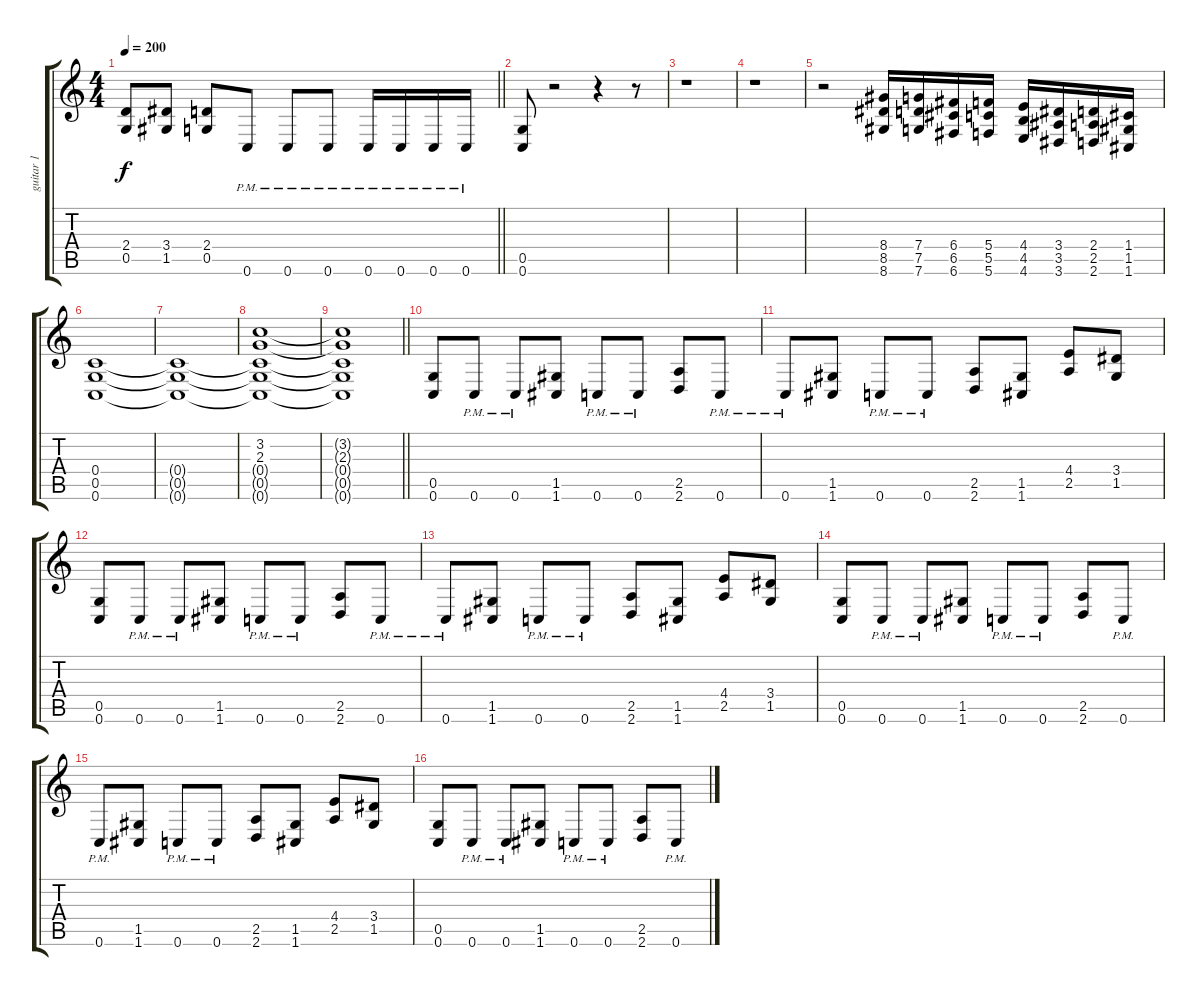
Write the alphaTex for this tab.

\track ("guitar 1" "guitar 1") {instrument distortionguitar}
\staff {score tabs}
\tuning (D4 A3 F3 C3 G2 C2) {hide}
\ts (4 4)
\tempo 200
\clef g2
\barLineRight lightlight
\ks c
(2.4 0.5).8{dy f} (3.4 1.5).8 (2.4 0.5).8 0.6{pm}.8 0.6{pm}.8 0.6{pm}.8 0.6{pm}.16 0.6{pm}.16 0.6{pm}.16 0.6{pm}.16 |
(0.5 0.6).8 r.2 r.4 r.8 |
r.1 |
r.1 |
r.2{instrument guitarfretnoise} (8.4 8.5 8.6).16 (7.4 7.5 7.6).16 (6.4 6.5 6.6).16 (5.4 5.5 5.6).16 (4.4 4.5 4.6).16 (3.4 3.5 3.6).16 (2.4 2.5 2.6).16 (1.4 1.5 1.6).16 |
(0.4 0.5 0.6).1{instrument distortionguitar} |
(0.4{t} 0.5{t} 0.6{t}).1 |
(3.2 2.3 0.4{t} 0.5{t} 0.6{t}).1 |
\barLineRight lightlight
(3.2{t} 2.3{t} 0.4{t} 0.5{t} 0.6{t}).1 |
(0.5 0.6).8 0.6{pm}.8 0.6{pm}.8 (1.5 1.6).8 0.6{pm}.8 0.6{pm}.8 (2.5 2.6).8 0.6{pm}.8 |
0.6{pm}.8 (1.5 1.6).8 0.6{pm}.8 0.6{pm}.8 (2.5 2.6).8 (1.5 1.6).8 (4.4 2.5).8 (3.4 1.5).8 |
(0.5 0.6).8 0.6{pm}.8 0.6{pm}.8 (1.5 1.6).8 0.6{pm}.8 0.6{pm}.8 (2.5 2.6).8 0.6{pm}.8 |
0.6{pm}.8 (1.5 1.6).8 0.6{pm}.8 0.6{pm}.8 (2.5 2.6).8 (1.5 1.6).8 (4.4 2.5).8 (3.4 1.5).8 |
(0.5 0.6).8 0.6{pm}.8 0.6{pm}.8 (1.5 1.6).8 0.6{pm}.8 0.6{pm}.8 (2.5 2.6).8 0.6{pm}.8 |
0.6{pm}.8 (1.5 1.6).8 0.6{pm}.8 0.6{pm}.8 (2.5 2.6).8 (1.5 1.6).8 (4.4 2.5).8 (3.4 1.5).8 |
(0.5 0.6).8 0.6{pm}.8 0.6{pm}.8 (1.5 1.6).8 0.6{pm}.8 0.6{pm}.8 (2.5 2.6).8 0.6{pm}.8
